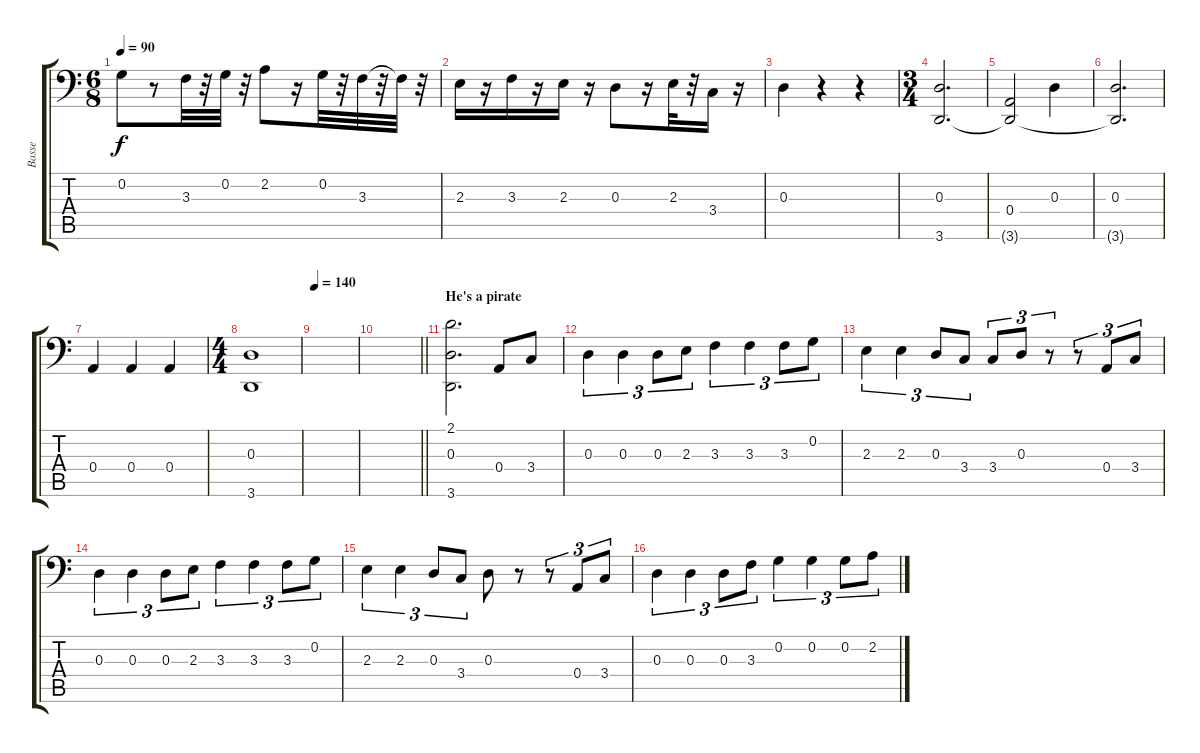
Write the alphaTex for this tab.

\track ("Basse" "Basse") {instrument electricbassfinger}
\staff {score tabs}
\tuning (C3 G2 D2 A1 E1 B0) {hide}
\ts (6 8)
\tempo 90
\clef f4
\ks c
0.2.8{dy f} r.8 3.3.32 r.32 0.2.32 r.32 2.2.8 r.16 0.2.32 r.32 3.3.32 r.32 3.3{t}.32 r.32 |
2.3.16 r.16 3.3.16 r.16 2.3.16 r.16 0.3.8 r.16 2.3.32 r.32 3.4.16 r.16 |
0.3.4 r.4 r.4 |
\ts (3 4)
(0.3 3.6).2{d volume 8 instrument violin} |
(0.4 3.6{t}).2 0.3.4 |
(0.3 3.6{t}).2{d} |
0.4.4 0.4.4 0.4.4 |
\ts (4 4)
(0.3 3.6).1 |
\tempo 140
|
\barLineRight lightlight
|
\section ("" "He's a pirate")
(2.1 0.3 3.6).2{d} 0.4.8 3.4.8 |
0.3.4{tu (3 2)} 0.3.4{tu (3 2)} 0.3.8{tu (3 2)} 2.3.8{tu (3 2)} 3.3.4{tu (3 2)} 3.3.4{tu (3 2)} 3.3.8{tu (3 2)} 0.2.8{tu (3 2)} |
2.3.4{tu (3 2)} 2.3.4{tu (3 2)} 0.3.8{tu (3 2)} 3.4.8{tu (3 2)} 3.4.8{tu (3 2)} 0.3.8{tu (3 2)} r.8{tu (3 2)} r.8{tu (3 2)} 0.4.8{tu (3 2)} 3.4.8{tu (3 2)} |
0.3.4{tu (3 2)} 0.3.4{tu (3 2)} 0.3.8{tu (3 2)} 2.3.8{tu (3 2)} 3.3.4{tu (3 2)} 3.3.4{tu (3 2)} 3.3.8{tu (3 2)} 0.2.8{tu (3 2)} |
2.3.4{tu (3 2)} 2.3.4{tu (3 2)} 0.3.8{tu (3 2)} 3.4.8{tu (3 2)} 0.3.8 r.8 r.8{tu (3 2)} 0.4.8{tu (3 2)} 3.4.8{tu (3 2)} |
0.3.4{tu (3 2)} 0.3.4{tu (3 2)} 0.3.8{tu (3 2)} 3.3.8{tu (3 2)} 0.2.4{tu (3 2)} 0.2.4{tu (3 2)} 0.2.8{tu (3 2)} 2.2.8{tu (3 2)}
